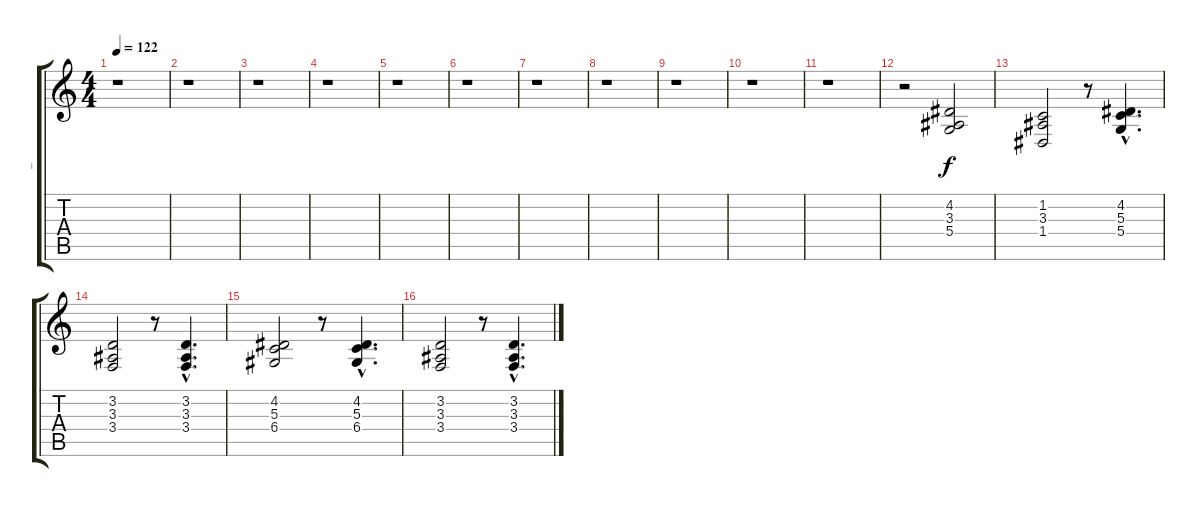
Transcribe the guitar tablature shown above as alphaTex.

\track ("_" "_") {instrument fx7echoes}
\staff {score tabs}
\tuning (E4 B3 G3 D3 A2 E2) {hide}
\ts (4 4)
\tempo 122
\clef g2
\ks c
r.1{dy ff} |
r.1 |
r.1 |
r.1 |
r.1 |
r.1 |
r.1 |
r.1 |
r.1 |
r.1 |
r.1 |
r.2 (4.2 3.3 5.4).2{dy f} |
(1.2 3.3 1.4).2 r.8 (4.2{hac} 5.3{hac} 5.4{hac}).4{d} |
(3.2 3.3 3.4).2 r.8 (3.2{hac} 3.3{hac} 3.4{hac}).4{d} |
(4.2 5.3 6.4).2 r.8 (4.2{hac} 5.3{hac} 6.4{hac}).4{d} |
(3.2 3.3 3.4).2 r.8 (3.2{hac} 3.3{hac} 3.4{hac}).4{d}
